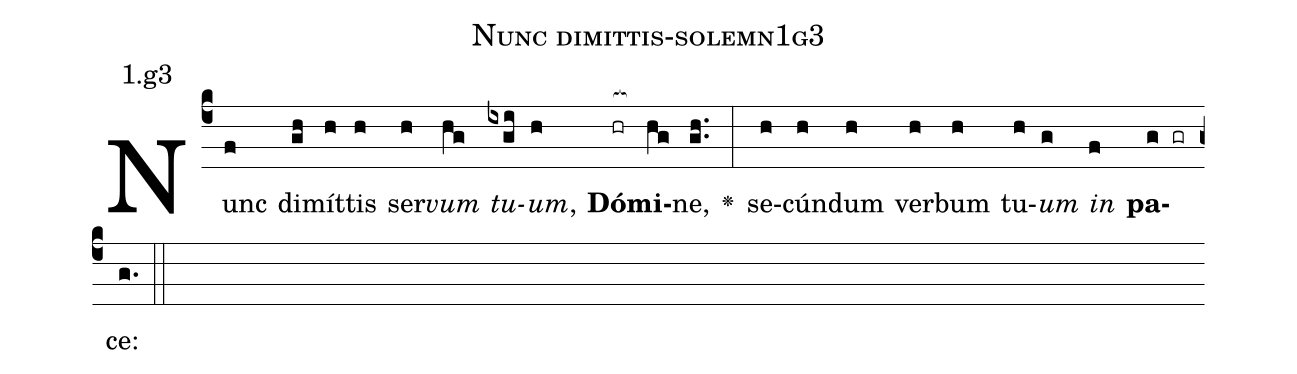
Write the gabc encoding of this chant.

name: Nunc dimittis-solemn1g3;
annotation: 1.g3;
%%
(c4)Nunc(f) di(gh)mít(h)tis(h) ser(h)<i>vum</i>(hg) <i>tu</i>(ixgi)<i>um</i>,(h) <b>Dó</b>(hr[ocb:1{])<b>mi</b>(hg[ocb:0}])ne,(gh..) <v>\greheightstar</v>(:) se(h)cún(h)dum(h) ver(h)bum(h) tu(h)<i>um</i>(g) <i>in</i>(f) <b>pa</b>(g gr)ce:(g.) (::)


%E(h) u(h) o(g) u(f) a(g) e.(g.) (::)
